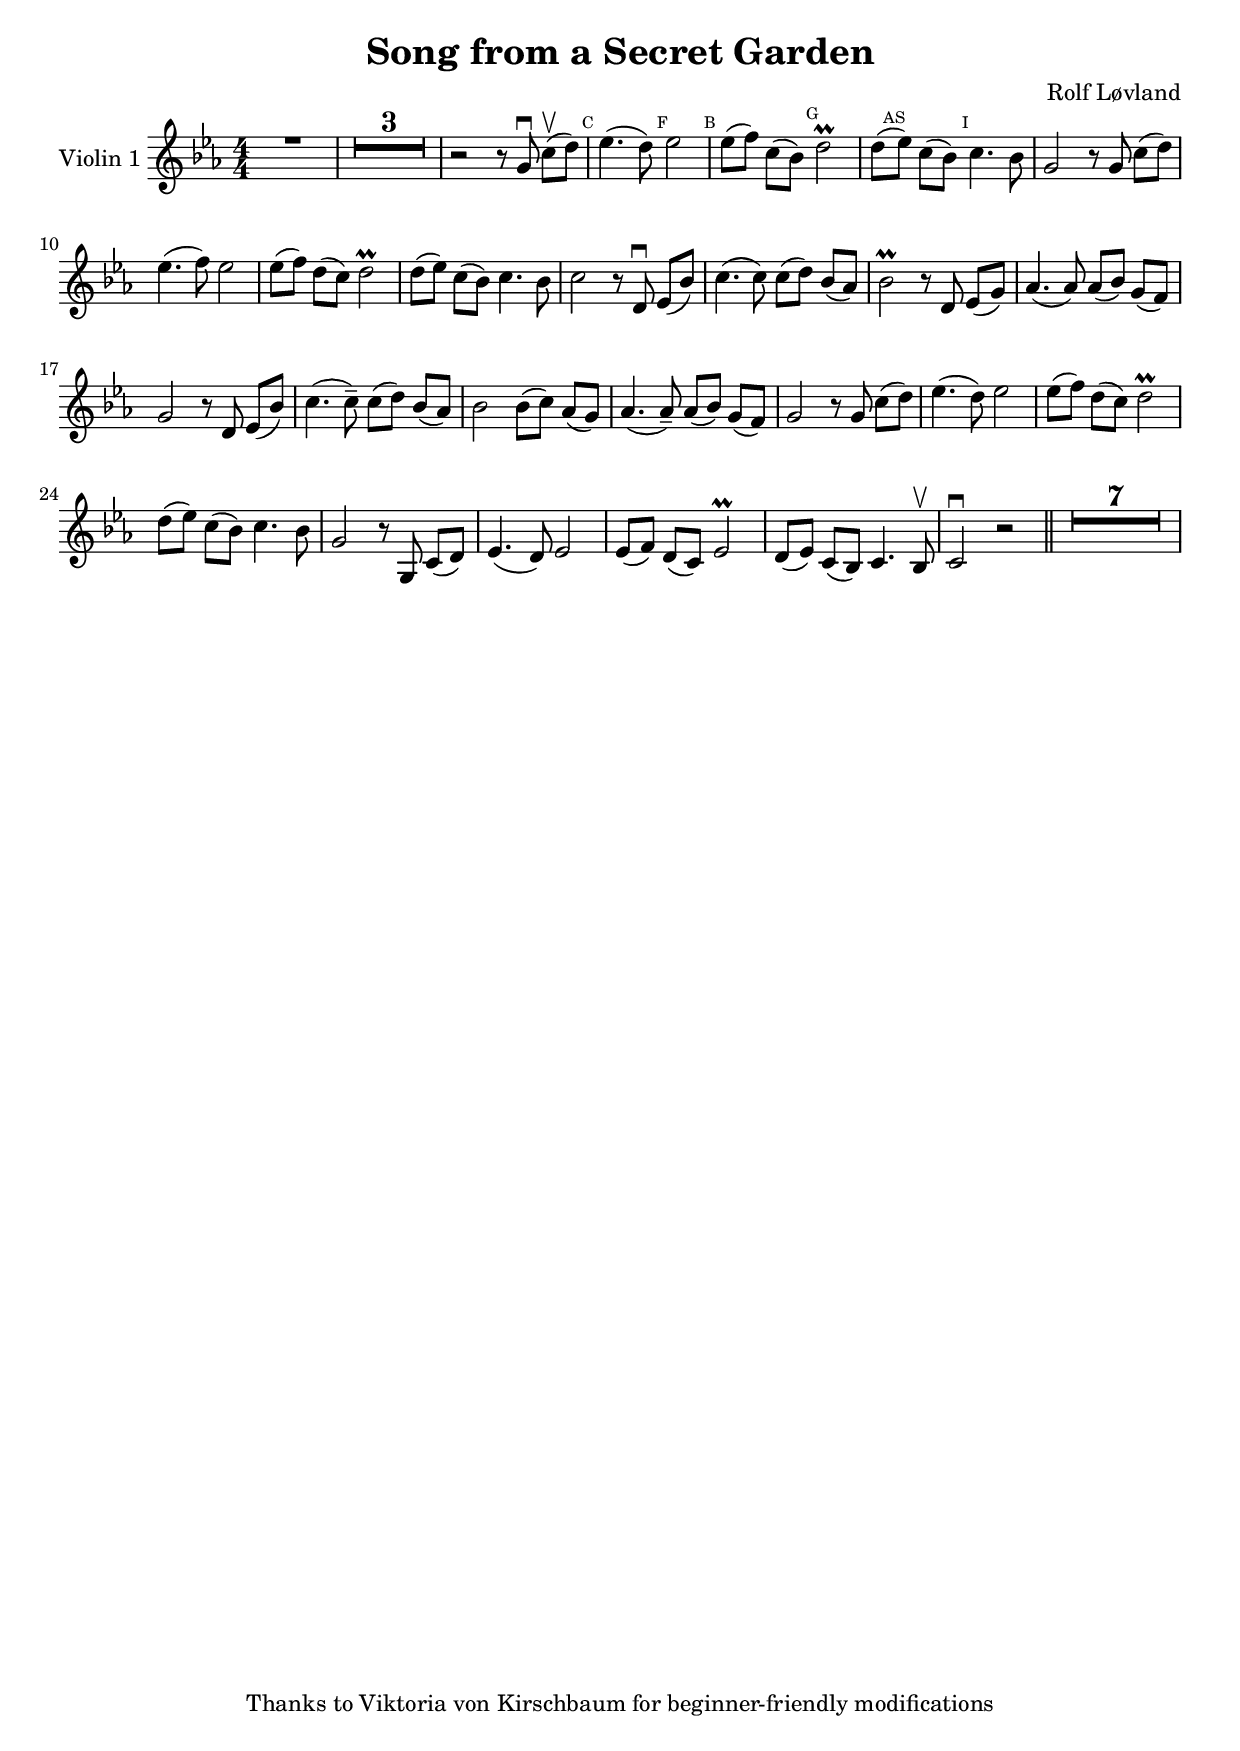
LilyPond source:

\version "2.18.2"

\header {
  title = "Song from a Secret Garden"
  composer = "Rolf Løvland"
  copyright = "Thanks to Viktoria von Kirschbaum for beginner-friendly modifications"
  % tagline = ""
}

\paper {
    #(set-paper-size "a4")
}

global = {
    \time 4/4
}


\score {
  \new StaffGroup \relative a' \repeat volta 1 {
    \set Staff.instrumentName = #"Violin 1"
    \override Glissando.style = #'trill

    % "b" Symbole auf Notenlinen => Ton wird eine halbe Note tiefer gespielt
    \set Staff.keySignature = #`(((0 . 6) . ,FLAT)
                               ((0 . 9) . ,FLAT)
                               ((0 . 5) . ,FLAT)
                              )
    \compressFullBarRests
    \numericTimeSignature
    \override MultiMeasureRest.expand-limit = #2
    \override MultiMeasureRest.staff-position = #2
    \omit Accidental  % omit natural marks (Auflösungszeichen) - alternativ: b8 -> bes8

     R1 |
     R1*3 |
     r2 r8 g\downbow c[\upbow(d)] |
     % Frage; ist in der handschriftichen Fassung ein "C" über dem Notenkopf? Dann ein "F" und "B" ?
     % sind dafür ausdruckelemente (http://lilypond.org/doc/v2.19/Documentation/notation/expressive-marks-attached-to-notes)
     % oder simple Textartige Zeichen (http://lilypond.org/doc/v2.18/Documentation/notation/writing-text#text-marks) 
     % angemessen?
     \mark \markup { \teeny C } e4.( d8) \mark \markup { \teeny F }  e2 |
     \mark \markup { \teeny B } e8[( f8)] c8[( b8)]  \mark \markup { \teeny G } d2\prall |
      % ende der ersten reihe

      d8[(\mark \markup { \teeny AS }  e8)] c8[( b8)] \mark \markup { \teeny I } c4. b8 |
      g2 r8 g8 c8[( d8)] |
      e4.( f8) e2 |
      e8[( f8)] d8[( c8)] d2\prall 
      % ende der zweiten reihe

      d8[(e8)] c8[( b8)] c4. b8 |
      c2 r8 d,\downbow e[(b')] |
      c4.( c8) c8( d8) b[( a)]
       % ende der dritten reihe
 
      b2\prall r8 d, e[( g)]
      a4.( a8) a8[( b8)] g8[( f8)]
      g2 r8 d8 e[( b')]
       % ende der vierten reihe

      % http://lilypond.org/doc/v2.19/Documentation/notation/expressive-marks-attached-to-notes
      % tenuto => -- => strich über notenkpf / Artikulationszeichen
      c4.(c8--) c[( d)] b[( a)] |
      b2 b8[( c)] a[( g)] |
      a4.( a8--) a8[( b)] g8[( f)]
       % ende der fünften reihe

      g2 r8 g8 c[( d)] |
      e4.( d8) e2 |
      e8[(f )] d[( c)] d2\prall
      % ende der sechsten reihe

      d8[(e)] c[(b)] c4. b8 |
      g2 r8 g,8 c8[( d)]
      e4.( d8) e2 |
      e8[( f)] d[( c)] e2\prall | % "Prall" unter dem Notenkopf möglich?
      % ende der siebenten reihe

      d8[( e)] c[( b)] c4. b8 \upbow |
      c2 \downbow r2 \bar "||"  |
      R1*7 

    }
}